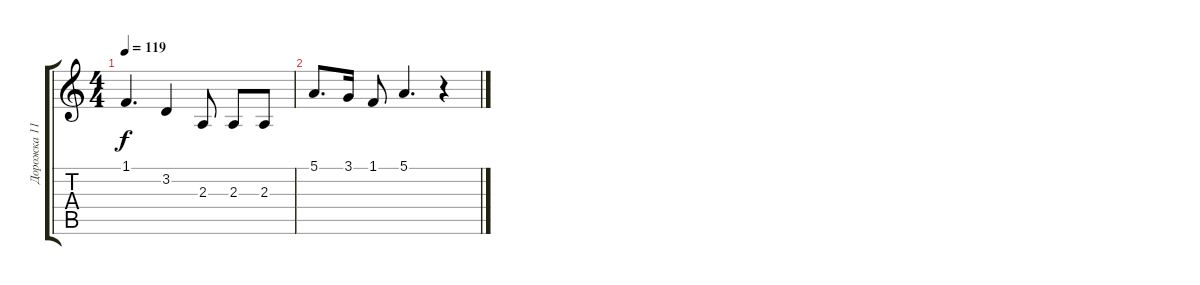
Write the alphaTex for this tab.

\track ("Дорожка 11" "Дорожка 11") {instrument synthstrings1}
\staff {score tabs}
\tuning (E4 B3 G3 D3 A2 E2) {hide}
\ts (4 4)
\tempo 119
\clef g2
\ks c
1.1.4{d dy f} 3.2.4 2.3.8 2.3.8 2.3.8 |
5.1.8{d} 3.1.16 1.1.8 5.1.4{d} r.4
